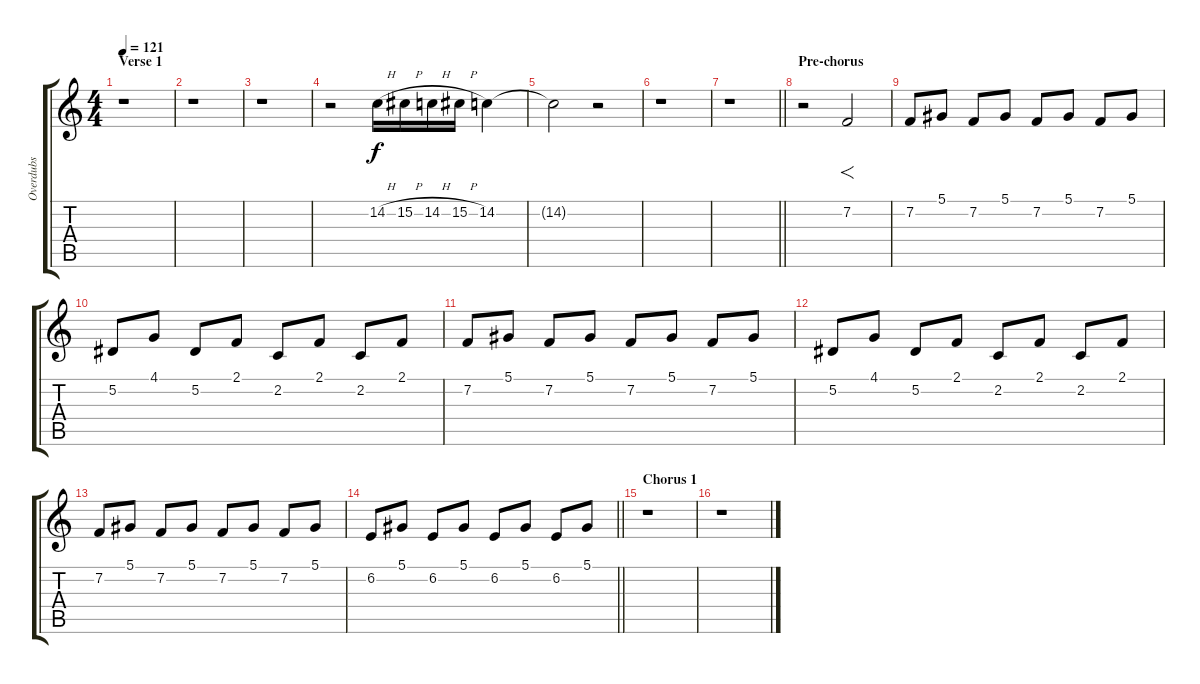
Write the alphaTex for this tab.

\track ("Overdubs" "Overdubs") {instrument synthbrass1}
\staff {score tabs}
\tuning (Eb4 Bb3 Gb3 Db3 Ab2 Eb2) {hide}
\ts (4 4)
\section ("" "Verse 1")
\tempo 121
\clef g2
\ks c
r.1{dy f instrument synthbrass1} |
r.1 |
r.1 |
r.2 14.2{h}.16 15.2{h}.16 14.2{h}.16 15.2{h}.16 14.2.4{volume 10} |
14.2{t}.2 r.2 |
r.1 |
\barLineRight lightlight
r.1 |
\section ("" "Pre-chorus")
r.2 7.2.2{f volume 16} |
7.2.8 5.1.8 7.2.8 5.1.8 7.2.8 5.1.8 7.2.8 5.1.8 |
5.2.8 4.1.8 5.2.8 2.1.8 2.2.8 2.1.8 2.2.8 2.1.8 |
7.2.8 5.1.8 7.2.8 5.1.8 7.2.8 5.1.8 7.2.8 5.1.8 |
5.2.8 4.1.8 5.2.8 2.1.8 2.2.8 2.1.8 2.2.8 2.1.8 |
7.2.8 5.1.8 7.2.8 5.1.8 7.2.8 5.1.8 7.2.8 5.1.8 |
\barLineRight lightlight
6.2.8 5.1.8 6.2.8 5.1.8 6.2.8 5.1.8 6.2.8 5.1.8 |
\section ("" "Chorus 1")
r.1 |
r.1
